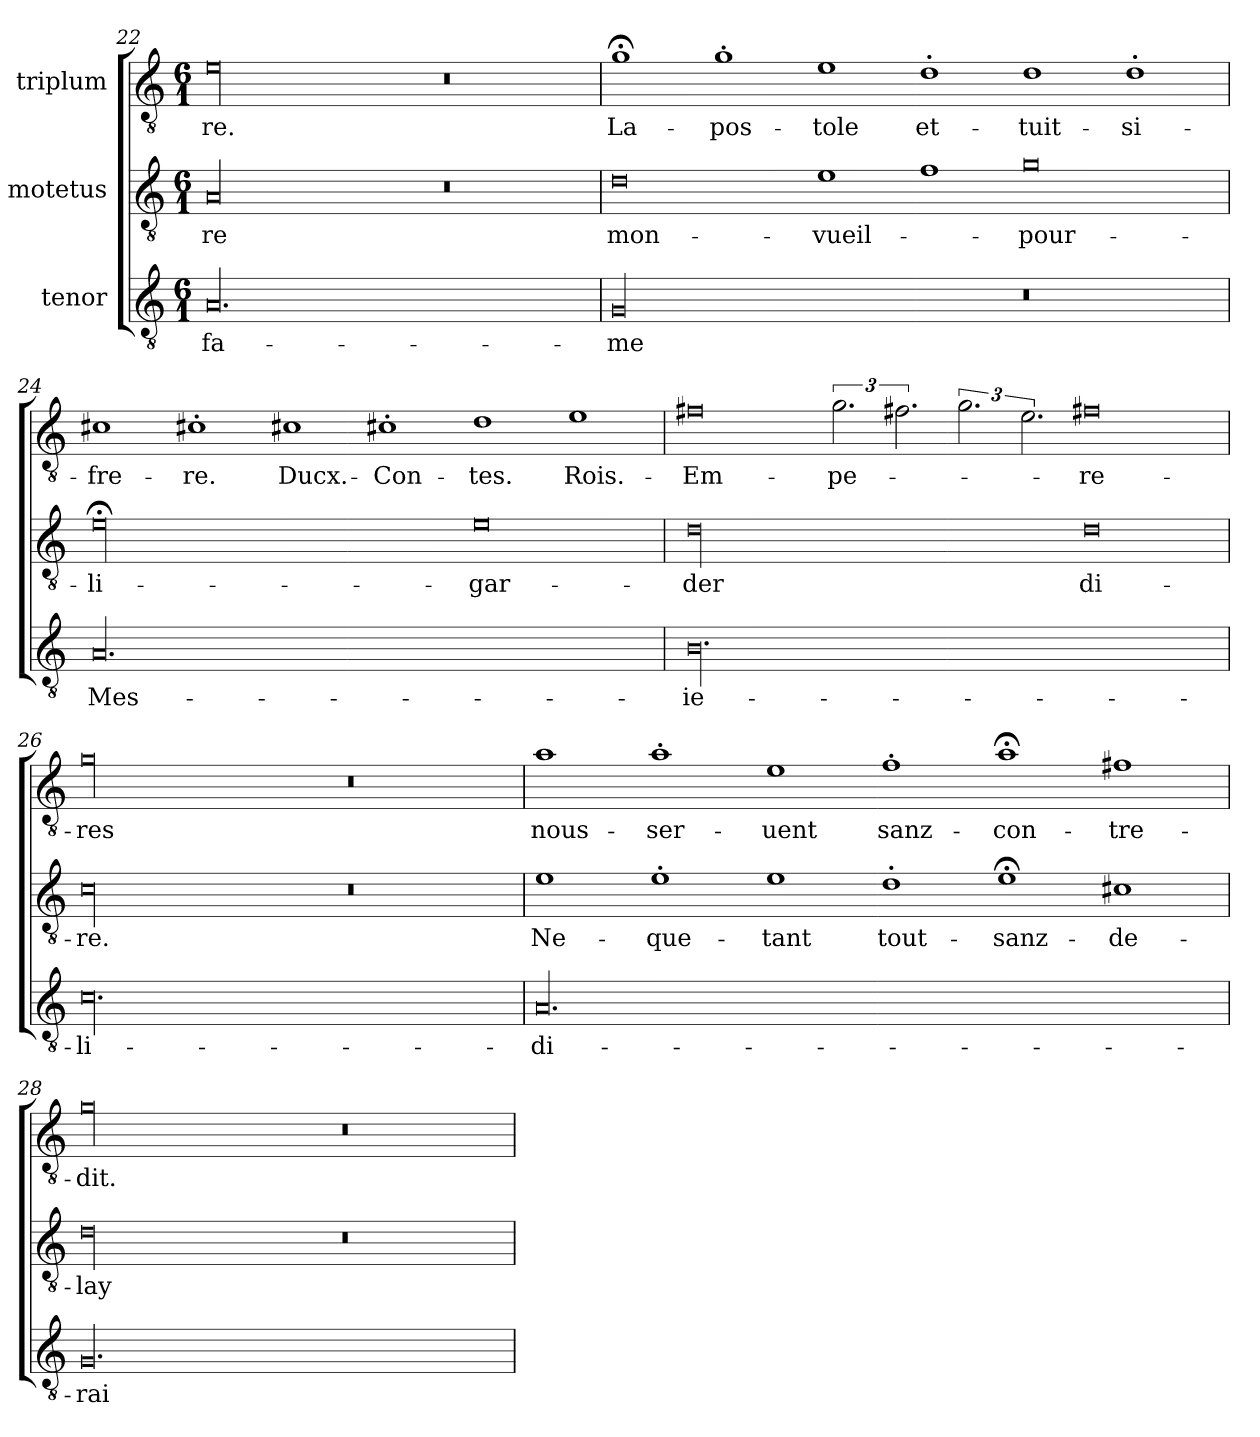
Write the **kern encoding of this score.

**kern	**text	**kern	**text	**kern	**text
*part3	*part3	*part2	*part2	*part1	*part1
*staff3	*staff3	*staff2	*staff2	*staff1	*staff1
*I"tenor	*	*I"motetus	*	*I"triplum	*
*clefGv2	*	*clefGv2	*	*clefGv2	*
*k[]	*	*k[]	*	*k[]	*
*C:	*	*C:	*	*C:	*
*M6/1	*	*M6/1	*	*M6/1	*
=22	=22	=22	=22	=22	=22
00.A/	fa-	00A/	-re	00e\	-re.
.	.	0r	.	0r	.
=23	=23	=23	=23	=23	=23
00G/	-me	0d\	mon-	1g;<\	La-
.	.	.	.	1g'\	-pos-
.	.	1e\	vueil-	1e\	-tole
.	.	1f\	.	1d'\	et-
0r	.	0g\	pour-	1d\	tuit-
.	.	.	.	1d'\	si-
!!LO:PB:g=z
=24	=24	=24	=24	=24	=24
00.A/	Mes-	00e;<\	li-	1c#X\	fre-
.	.	.	.	1c#X'\	-re.
.	.	.	.	1c#X\	Ducx.-
.	.	.	.	1c#X'\	Con-
.	.	0e\	gar-	1d\	-tes.
.	.	.	.	1e\	Rois.-
=25	=25	=25	=25	=25	=25
00.B\	ie-	00d\	-der	0f#X\	Em-
.	.	.	.	3.g\	-pe-
.	.	.	.	3.f#X\	.
.	.	.	.	3.g\	.
.	.	.	.	3.e\	.
.	.	0d\	di-	0f#X\	-re-
=26	=26	=26	=26	=26	=26
00.c\	li-	00c\	-re.	00g\	-res
.	.	0r	.	0r	.
=27	=27	=27	=27	=27	=27
00.A/	di-	1e\	Ne-	1a\	nous-
.	.	1e'\	-que-	1a'\	ser-
.	.	1e\	-tant	1e\	-uent
.	.	1d'\	tout-	1f'\	sanz-
.	.	1e;<\	sanz-	1a;<\	con-
.	.	1c#X\	de-	1f#X\	-tre-
=28	=28	=28	=28	=28	=28
00.G/	-rai	00d\	-lay	00g\	-dit.
.	.	0r	.	0r	.
=	=	=	=	=	=
*-	*-	*-	*-	*-	*-
